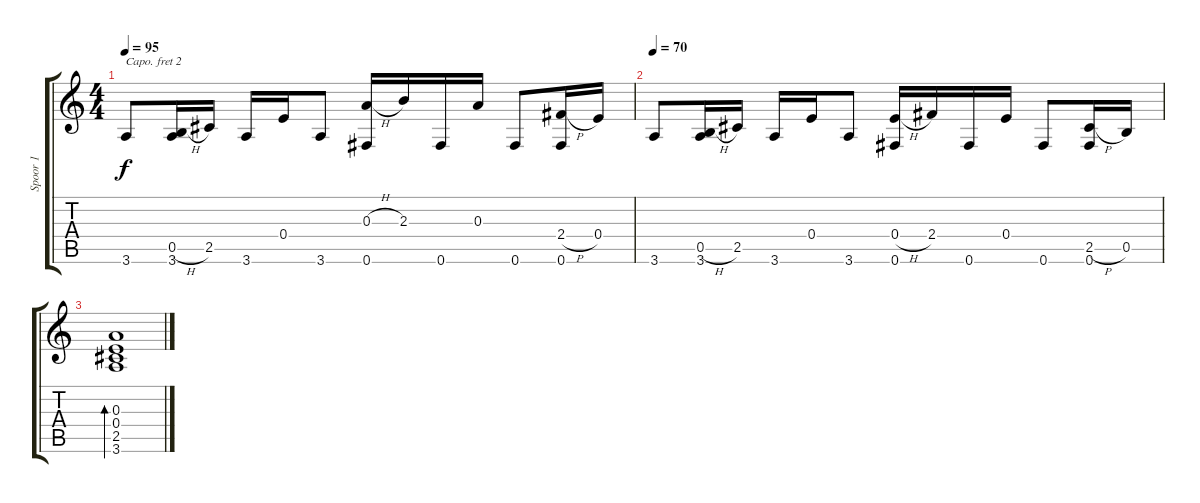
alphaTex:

\track ("Spoor 1" "Spoor 1") {instrument acousticguitarsteel}
\staff {score tabs}
\capo 2
\tuning (E4 B3 G3 D3 A2 E2) {hide}
\ts (4 4)
\tempo 95
\clef g2
\ks c
3.6.8{dy f} (0.5{h} 3.6).16 2.5.16 3.6.16 0.4.16 3.6.8 (0.3{h} 0.6).16 2.3.16 0.6.16 0.3.16 0.6.8 (2.4{h} 0.6).16 0.4.16 |
\tempo 70
3.6.8 (0.5{h} 3.6).16 2.5.16 3.6.16 0.4.16 3.6.8 (0.4{h} 0.6).16 2.4.16 0.6.16 0.4.16 0.6.8 (2.5{h} 0.6).16 0.5.16 |
(0.3 0.4 2.5 3.6).1{bd 240}
